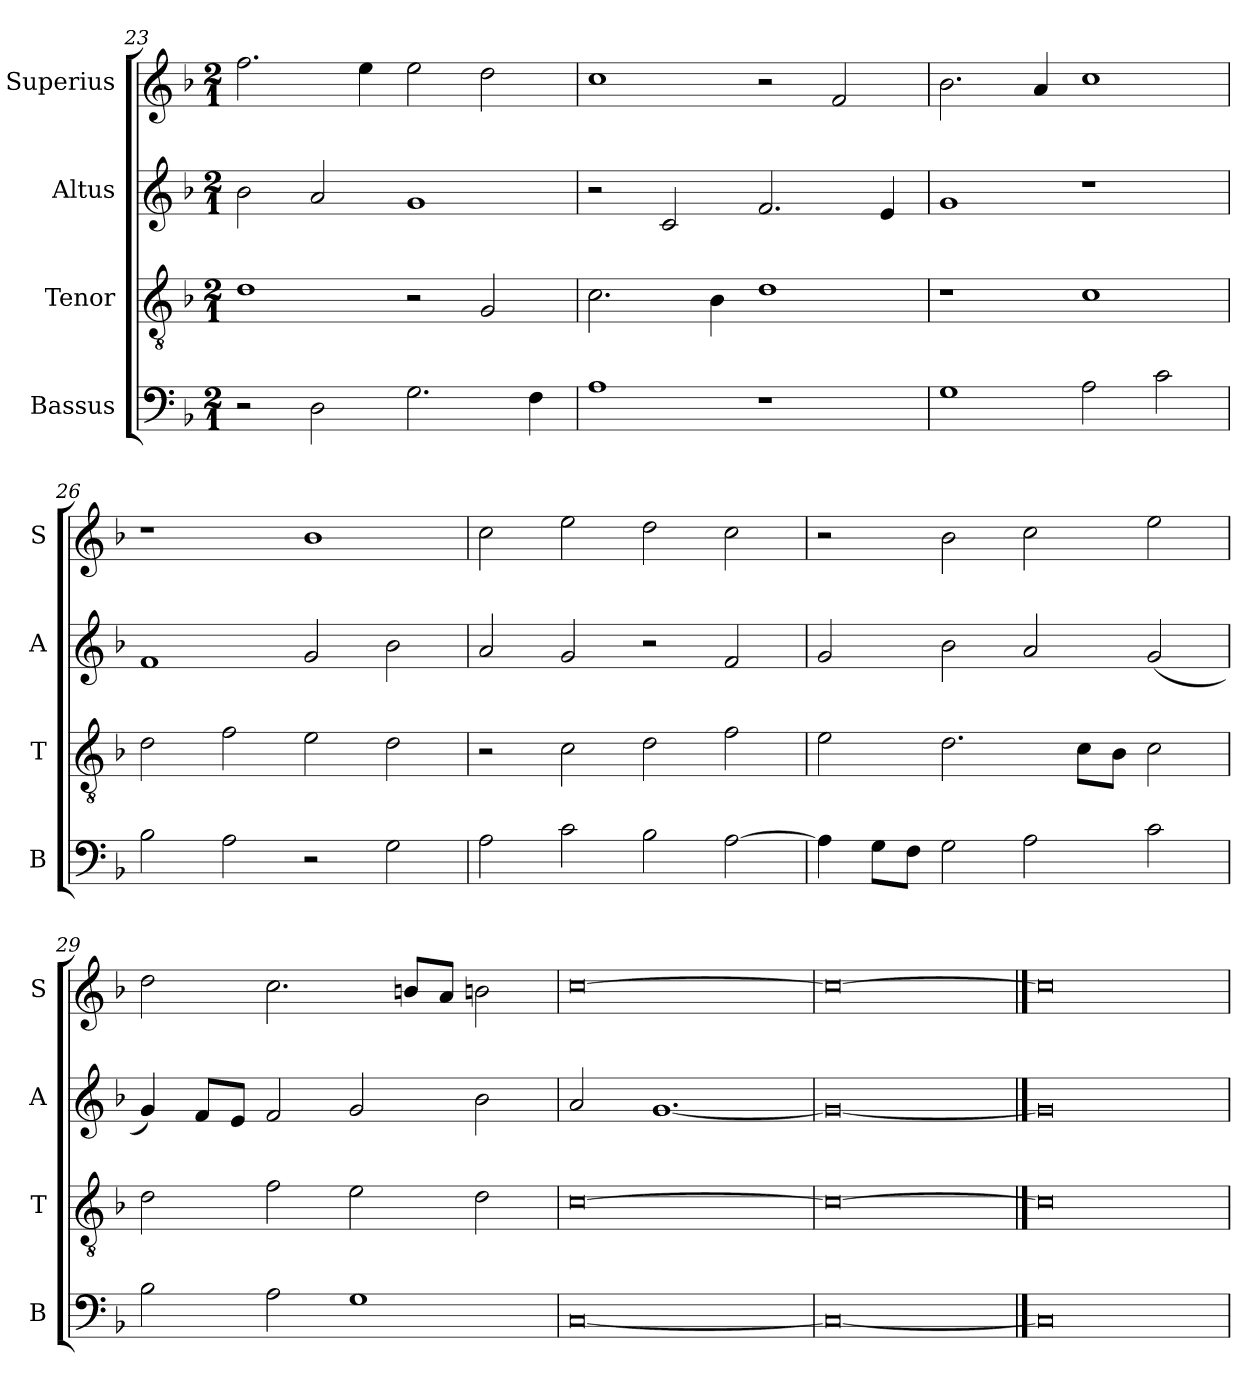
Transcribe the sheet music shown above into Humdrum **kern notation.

**kern	**kern	**kern	**kern
*part4	*part3	*part2	*part1
*staff4	*staff3	*staff2	*staff1
*I"Bassus	*I"Tenor	*I"Altus	*I"Superius
*I'B	*I'T	*I'A	*I'S
*clefF4	*clefGv2	*clefG2	*clefG2
*k[b-]	*k[b-]	*k[b-]	*k[b-]
*F:	*F:	*F:	*F:
*M2/1	*M2/1	*M2/1	*M2/1
=23	=23	=23	=23
2r	1d	2b-	2.ff
2D	.	2a	.
.	.	.	4ee
2.G	2r	1g	2ee
.	2G	.	2dd
4F	.	.	.
=24	=24	=24	=24
1A	2.c	2r	1cc
.	.	2c	.
.	4B-	.	.
1r	1d	2.f	2r
.	.	.	2f
.	.	4e	.
=25	=25	=25	=25
1G	1r	1g	2.b-
.	.	.	4a
2A	1c	1r	1cc
2c	.	.	.
=26	=26	=26	=26
2B-	2d	1f	1r
2A	2f	.	.
2r	2e	2g	1b-
2G	2d	2b-	.
=27	=27	=27	=27
2A	2r	2a	2cc
2c	2c	2g	2ee
2B-	2d	2r	2dd
[2A	2f	2f	2cc
=28	=28	=28	=28
4A]	2e	2g	2r
8GL	.	.	.
8FJ	.	.	.
2G	2.d	2b-	2b-
2A	.	2a	2cc
.	8cL	.	.
.	8B-J	.	.
2c	2c	(2g	2ee
=29	=29	=29	=29
2B-	2d	4g)	2dd
.	.	8fL	.
.	.	8eJ	.
2A	2f	2f	2.cc
1G	2e	2g	.
.	.	.	8bnL
.	.	.	8aJ
.	2d	2b-	2bn
=30	=30	=30	=30
[0C	[0c	2a	[0cc
.	.	[1.g	.
=31	=31	=31	=31
0C_	0c_	0g_	0cc_
==32	==32	==32	==32
0C]	0c]	0g]	0cc]
=	=	=	=
*-	*-	*-	*-
